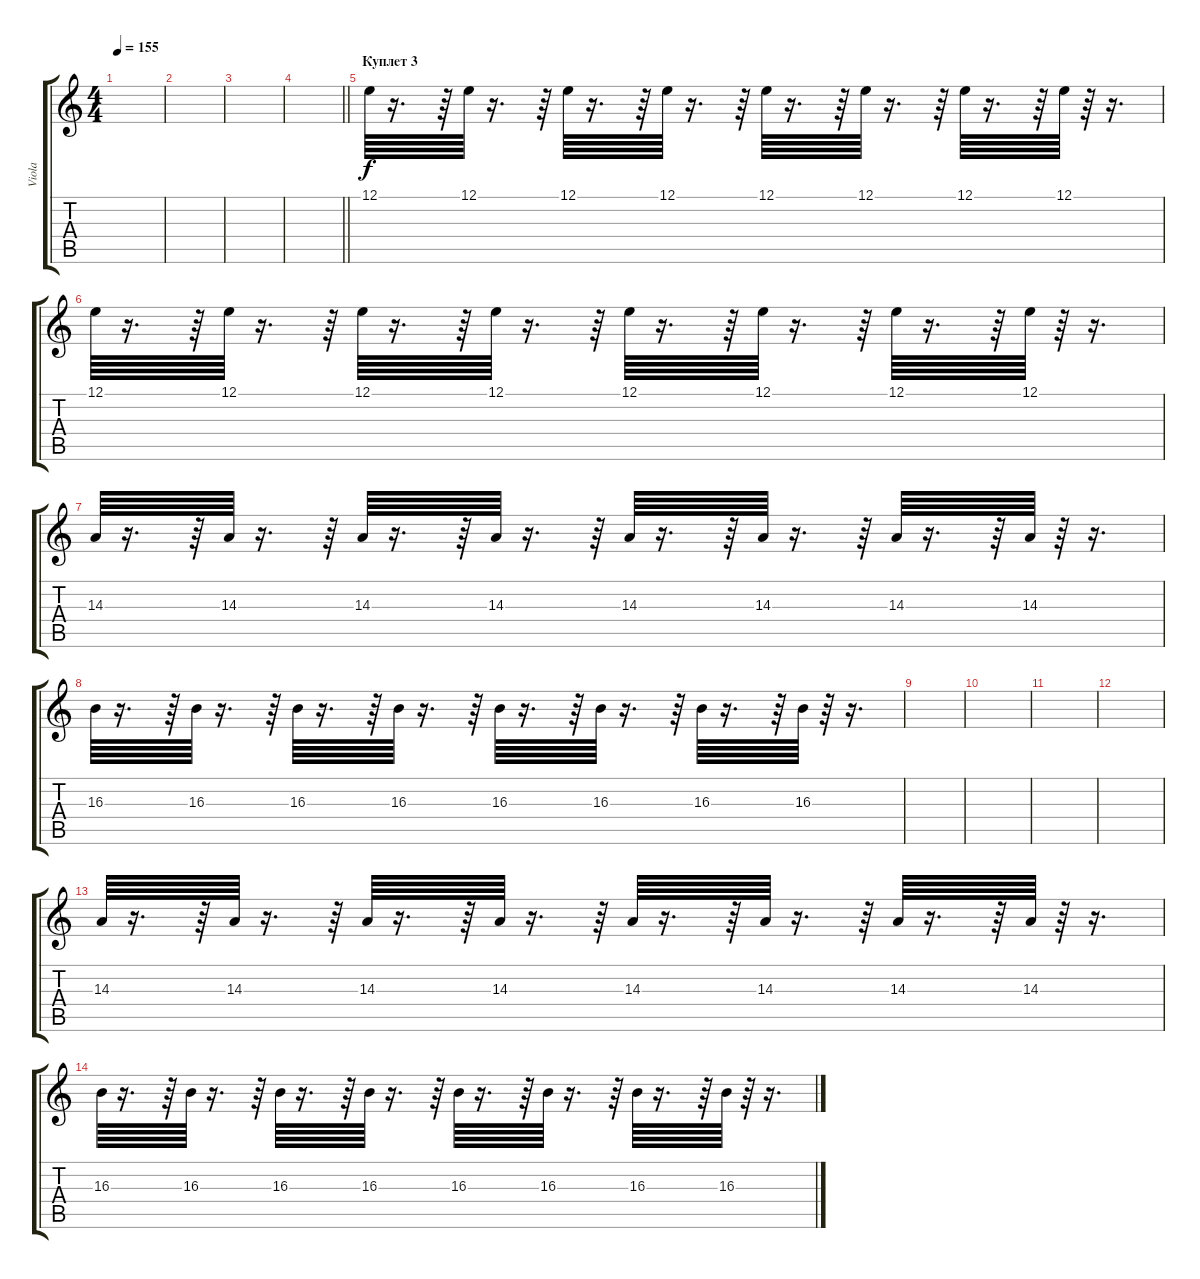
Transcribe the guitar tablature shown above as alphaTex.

\track ("Viola" "Viola") {instrument violin}
\staff {score tabs}
\tuning (E4 B3 G3 D3 A2 E2) {hide}
\ts (4 4)
\tempo 155
\clef g2
\ks c
|
|
|
\barLineRight lightlight
|
\section ("" "Куплет 3")
12.1.64 r.16{d} r.64 12.1.64 r.16{d} r.64 12.1.64 r.16{d} r.64 12.1.64 r.16{d} r.64 12.1.64 r.16{d} r.64 12.1.64 r.16{d} r.64 12.1.64 r.16{d} r.64 12.1.64 r.64 r.16{d} |
12.1.64 r.16{d} r.64 12.1.64 r.16{d} r.64 12.1.64 r.16{d} r.64 12.1.64 r.16{d} r.64 12.1.64 r.16{d} r.64 12.1.64 r.16{d} r.64 12.1.64 r.16{d} r.64 12.1.64 r.64 r.16{d} |
14.3.64 r.16{d} r.64 14.3.64 r.16{d} r.64 14.3.64 r.16{d} r.64 14.3.64 r.16{d} r.64 14.3.64 r.16{d} r.64 14.3.64 r.16{d} r.64 14.3.64 r.16{d} r.64 14.3.64 r.64 r.16{d} |
16.3.64 r.16{d} r.64 16.3.64 r.16{d} r.64 16.3.64 r.16{d} r.64 16.3.64 r.16{d} r.64 16.3.64 r.16{d} r.64 16.3.64 r.16{d} r.64 16.3.64 r.16{d} r.64 16.3.64 r.64 r.16{d} |
|
|
|
|
14.3.64 r.16{d} r.64 14.3.64 r.16{d} r.64 14.3.64 r.16{d} r.64 14.3.64 r.16{d} r.64 14.3.64 r.16{d} r.64 14.3.64 r.16{d} r.64 14.3.64 r.16{d} r.64 14.3.64 r.64 r.16{d} |
16.3.64 r.16{d} r.64 16.3.64 r.16{d} r.64 16.3.64 r.16{d} r.64 16.3.64 r.16{d} r.64 16.3.64 r.16{d} r.64 16.3.64 r.16{d} r.64 16.3.64 r.16{d} r.64 16.3.64 r.64 r.16{d}
